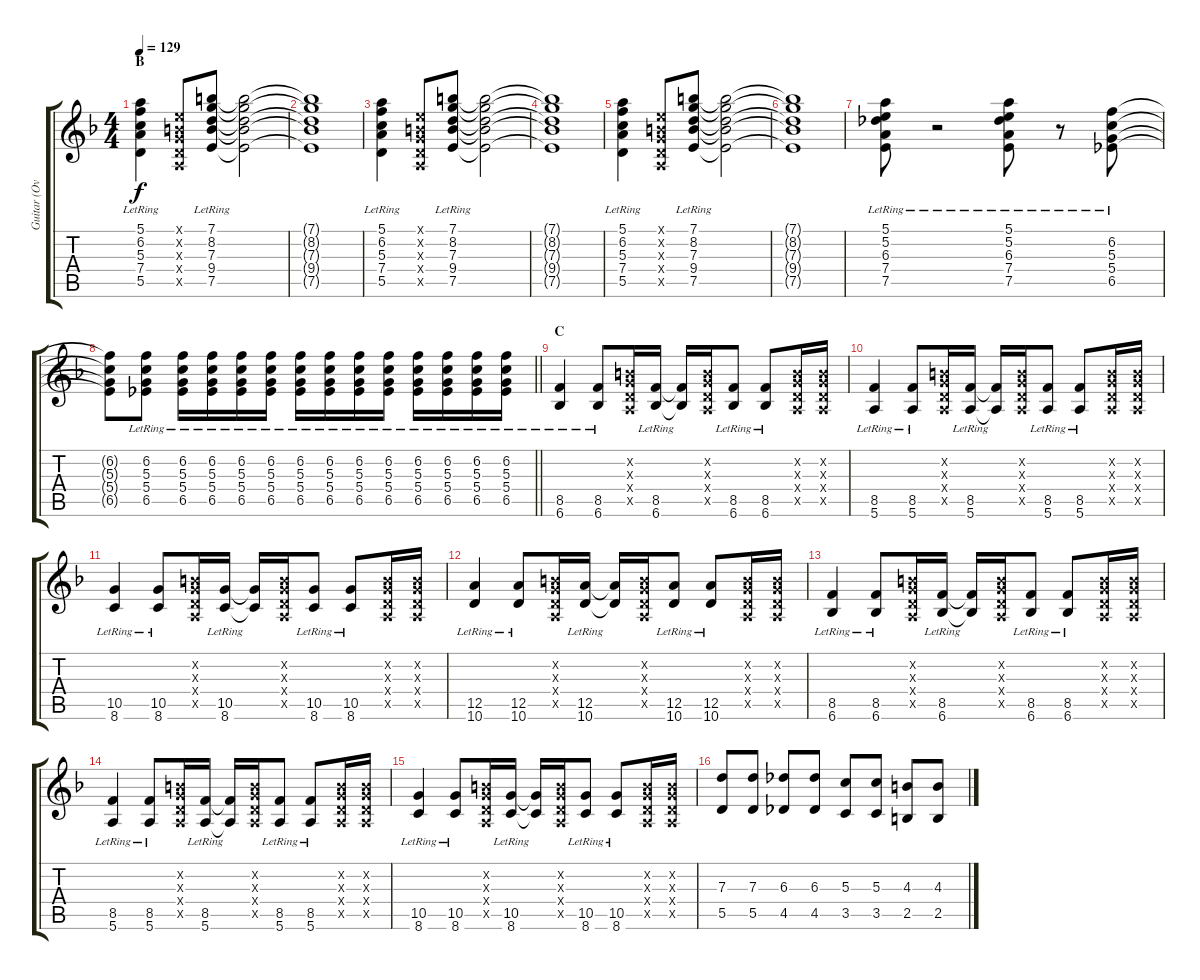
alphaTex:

\track ("Guitar (Overdrive)" "Guitar (Ov") {instrument overdrivenguitar}
\staff {score tabs}
\tuning (E4 B3 G3 D3 A2 E2) {hide}
\ts (4 4)
\section ("" "B")
\tempo 129
\clef g2
\ks f
(5.1{lr} 6.2{lr} 5.3{lr} 7.4{lr} 5.5{lr}).4{dy f} (0.1{x} 0.2{x} 0.3{x} 0.4{x} 0.5{x}).8 (7.1{lr} 8.2{lr} 7.3{lr} 9.4{lr} 7.5{lr}).8 (7.1{t} 8.2{t} 7.3{t} 9.4{t} 7.5{t}).2 |
(7.1{t} 8.2{t} 7.3{t} 9.4{t} 7.5{t}).1 |
(5.1{lr} 6.2{lr} 5.3{lr} 7.4{lr} 5.5{lr}).4 (0.1{x} 0.2{x} 0.3{x} 0.4{x} 0.5{x}).8 (7.1{lr} 8.2{lr} 7.3{lr} 9.4{lr} 7.5{lr}).8 (7.1{t} 8.2{t} 7.3{t} 9.4{t} 7.5{t}).2 |
(7.1{t} 8.2{t} 7.3{t} 9.4{t} 7.5{t}).1 |
(5.1{lr} 6.2{lr} 5.3{lr} 7.4{lr} 5.5{lr}).4 (0.1{x} 0.2{x} 0.3{x} 0.4{x} 0.5{x}).8 (7.1{lr} 8.2{lr} 7.3{lr} 9.4{lr} 7.5{lr}).8 (7.1{t} 8.2{t} 7.3{t} 9.4{t} 7.5{t}).2 |
(7.1{t} 8.2{t} 7.3{t} 9.4{t} 7.5{t}).1 |
(5.1{lr} 5.2{lr} 6.3{lr} 7.4{lr} 7.5{lr}).8 r.2 (5.1{lr} 5.2{lr} 6.3{lr} 7.4{lr} 7.5{lr}).8 r.8 (6.2{lr} 5.3{lr} 5.4{lr} 6.5{lr}).8 |
\barLineRight lightlight
(6.2{t} 5.3{t} 5.4{t} 6.5{t}).8 (6.2{lr} 5.3{lr} 5.4{lr} 6.5{lr}).8 (6.2{lr} 5.3{lr} 5.4{lr} 6.5{lr}).16 (6.2{lr} 5.3{lr} 5.4{lr} 6.5{lr}).16 (6.2{lr} 5.3{lr} 5.4{lr} 6.5{lr}).16 (6.2{lr} 5.3{lr} 5.4{lr} 6.5{lr}).16 (6.2{lr} 5.3{lr} 5.4{lr} 6.5{lr}).16 (6.2{lr} 5.3{lr} 5.4{lr} 6.5{lr}).16 (6.2{lr} 5.3{lr} 5.4{lr} 6.5{lr}).16 (6.2{lr} 5.3{lr} 5.4{lr} 6.5{lr}).16 (6.2{lr} 5.3{lr} 5.4{lr} 6.5{lr}).16 (6.2{lr} 5.3{lr} 5.4{lr} 6.5{lr}).16 (6.2{lr} 5.3{lr} 5.4{lr} 6.5{lr}).16 (6.2{lr} 5.3{lr} 5.4{lr} 6.5{lr}).16 |
\section ("" "C")
(8.5{lr} 6.6{lr}).4 (8.5{lr} 6.6{lr}).8 (0.2{x} 0.3{x} 0.4{x} 0.5{x}).16 (8.5{lr} 6.6{lr}).16 (8.5{t} 6.6{t}).16 (0.2{x} 0.3{x} 0.4{x} 0.5{x}).16 (8.5{lr} 6.6{lr}).8 (8.5{lr} 6.6{lr}).8 (0.2{x} 0.3{x} 0.4{x} 0.5{x}).16 (0.2{x} 0.3{x} 0.4{x} 0.5{x}).16 |
(8.5{lr} 5.6{lr}).4 (8.5{lr} 5.6{lr}).8 (0.2{x} 0.3{x} 0.4{x} 0.5{x}).16 (8.5{lr} 5.6{lr}).16 (8.5{t} 5.6{t}).16 (0.2{x} 0.3{x} 0.4{x} 0.5{x}).16 (8.5{lr} 5.6{lr}).8 (8.5{lr} 5.6{lr}).8 (0.2{x} 0.3{x} 0.4{x} 0.5{x}).16 (0.2{x} 0.3{x} 0.4{x} 0.5{x}).16 |
(10.5{lr} 8.6{lr}).4 (10.5{lr} 8.6{lr}).8 (0.2{x} 0.3{x} 0.4{x} 0.5{x}).16 (10.5{lr} 8.6{lr}).16 (10.5{t} 8.6{t}).16 (0.2{x} 0.3{x} 0.4{x} 0.5{x}).16 (10.5{lr} 8.6{lr}).8 (10.5{lr} 8.6{lr}).8 (0.2{x} 0.3{x} 0.4{x} 0.5{x}).16 (0.2{x} 0.3{x} 0.4{x} 0.5{x}).16 |
(12.5{lr} 10.6{lr}).4 (12.5{lr} 10.6{lr}).8 (0.2{x} 0.3{x} 0.4{x} 0.5{x}).16 (12.5{lr} 10.6{lr}).16 (12.5{t} 10.6{t}).16 (0.2{x} 0.3{x} 0.4{x} 0.5{x}).16 (12.5{lr} 10.6{lr}).8 (12.5{lr} 10.6{lr}).8 (0.2{x} 0.3{x} 0.4{x} 0.5{x}).16 (0.2{x} 0.3{x} 0.4{x} 0.5{x}).16 |
(8.5{lr} 6.6{lr}).4 (8.5{lr} 6.6{lr}).8 (0.2{x} 0.3{x} 0.4{x} 0.5{x}).16 (8.5{lr} 6.6{lr}).16 (8.5{t} 6.6{t}).16 (0.2{x} 0.3{x} 0.4{x} 0.5{x}).16 (8.5{lr} 6.6{lr}).8 (8.5{lr} 6.6{lr}).8 (0.2{x} 0.3{x} 0.4{x} 0.5{x}).16 (0.2{x} 0.3{x} 0.4{x} 0.5{x}).16 |
(8.5{lr} 5.6{lr}).4 (8.5{lr} 5.6{lr}).8 (0.2{x} 0.3{x} 0.4{x} 0.5{x}).16 (8.5{lr} 5.6{lr}).16 (8.5{t} 5.6{t}).16 (0.2{x} 0.3{x} 0.4{x} 0.5{x}).16 (8.5{lr} 5.6{lr}).8 (8.5{lr} 5.6{lr}).8 (0.2{x} 0.3{x} 0.4{x} 0.5{x}).16 (0.2{x} 0.3{x} 0.4{x} 0.5{x}).16 |
(10.5{lr} 8.6{lr}).4 (10.5{lr} 8.6{lr}).8 (0.2{x} 0.3{x} 0.4{x} 0.5{x}).16 (10.5{lr} 8.6{lr}).16 (10.5{t} 8.6{t}).16 (0.2{x} 0.3{x} 0.4{x} 0.5{x}).16 (10.5{lr} 8.6{lr}).8 (10.5{lr} 8.6{lr}).8 (0.2{x} 0.3{x} 0.4{x} 0.5{x}).16 (0.2{x} 0.3{x} 0.4{x} 0.5{x}).16 |
(7.3 5.5).8 (7.3 5.5).8 (6.3 4.5).8 (6.3 4.5).8 (5.3 3.5).8 (5.3 3.5).8 (4.3 2.5).8 (4.3 2.5).8
